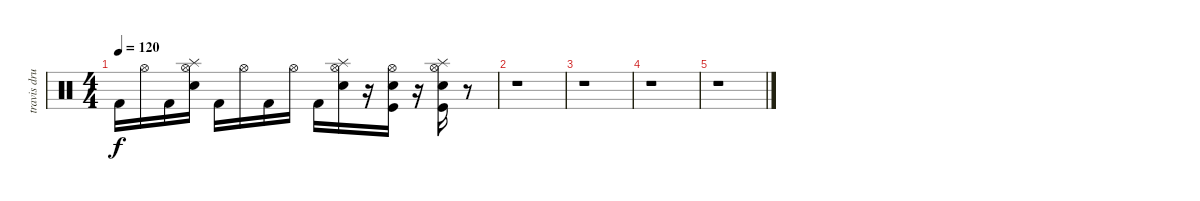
\track ("travis drums" "travis dru") {instrument percussion}
\staff {score}
\articulation defaults
\ts (4 4)
\tempo 120
\clef neutral
\ks c "Kick (hit) 2".16{dy f} "Hi-Hat (open)".16 "Kick (hit) 2".16
("Splash (hit)" "Hi-Hat (open)" "Electric Snare (hit)").16 "Kick (hit) 2".16 "Hi-Hat (open)".16 "Kick (hit) 2".16 "Hi-Hat (open)".16 "Kick (hit) 2".16 ("Splash (hit)" "Hi-Hat (open)" "Electric Snare (hit)").16 r.16 ("Snare (hit) 2" "Kick (hit)" "Hi-Hat (open)").16 r.16 ("Hi-Hat (open)" "Splash (hit)" "Kick (hit)" "Snare (hit) 2").16 r.8 |
r.1 |
r.1 |
r.1 |
r.1
